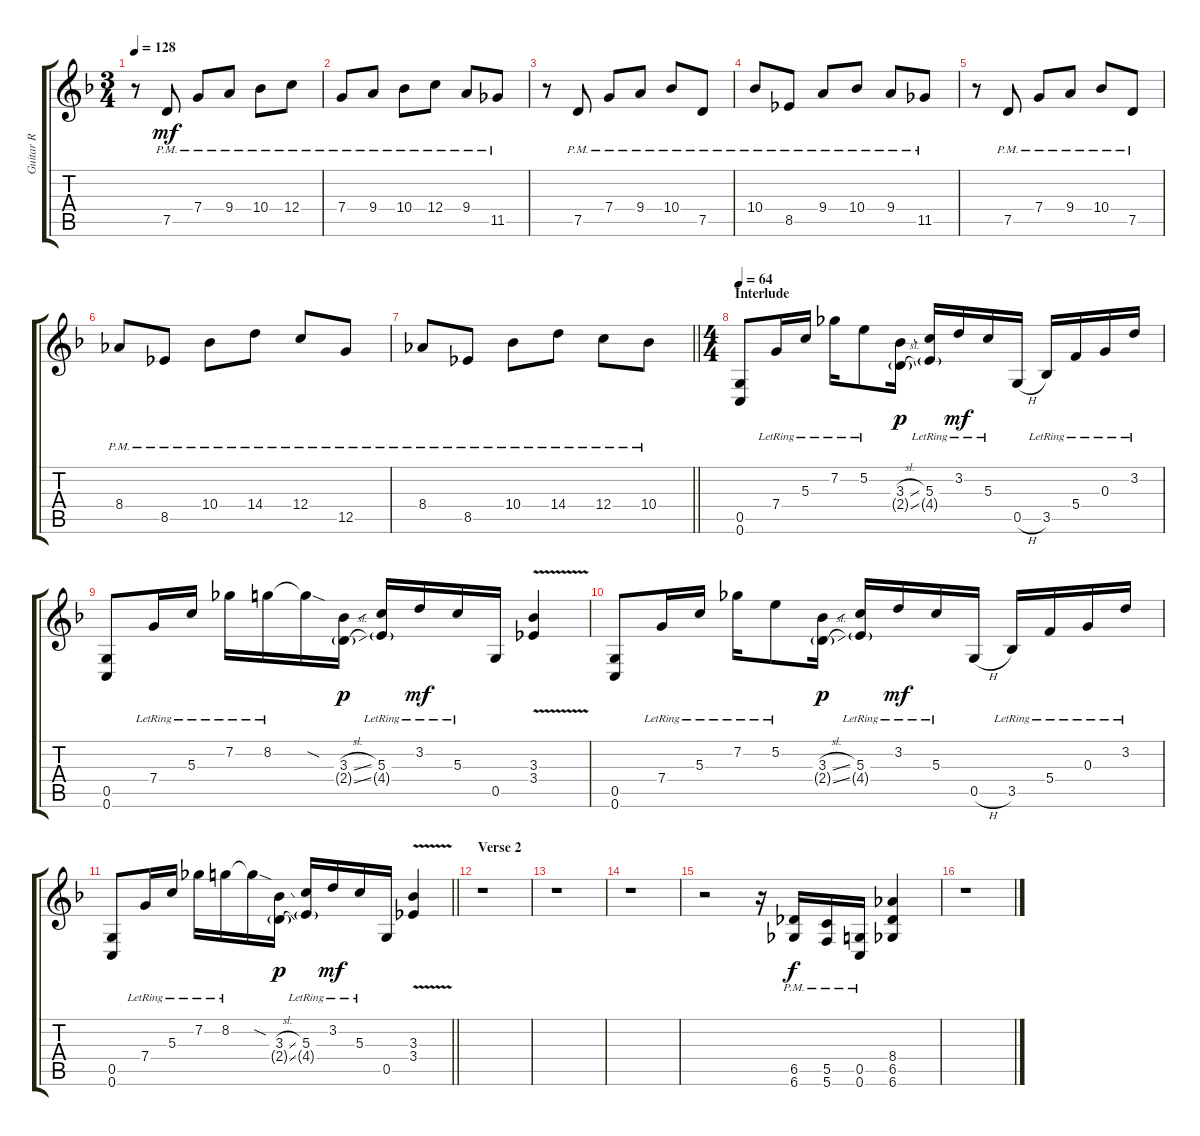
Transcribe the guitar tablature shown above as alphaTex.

\track ("Guitar R" "Guitar R") {instrument overdrivenguitar}
\staff {score tabs}
\tuning (E4 B3 G3 C3 G2 C2) {hide}
\ts (3 4)
\tempo 128
\clef g2
\ks f
r.8{dy mf} 7.5{pm}.8 7.4{pm}.8 9.4{pm}.8 10.4{pm}.8 12.4{pm}.8 |
7.4{pm}.8 9.4{pm}.8 10.4{pm}.8 12.4{pm}.8 9.4{pm}.8 11.5{pm}.8 |
r.8 7.5{pm}.8 7.4{pm}.8 9.4{pm}.8 10.4{pm}.8 7.5{pm}.8 |
10.4{pm}.8 8.5{pm}.8 9.4{pm}.8 10.4{pm}.8 9.4{pm}.8 11.5{pm}.8 |
r.8 7.5{pm}.8 7.4{pm}.8 9.4{pm}.8 10.4{pm}.8 7.5{pm}.8 |
8.4{pm}.8 8.5{pm}.8 10.4{pm}.8 14.4{pm}.8 12.4{pm}.8 12.5{pm}.8 |
\barLineRight lightlight
8.4{pm}.8 8.5{pm}.8 10.4{pm}.8 14.4{pm}.8 12.4{pm}.8 10.4{pm}.8 |
\ts (4 4)
\section ("" "Interlude")
\tempo 64
(0.5 0.6).8 7.4{lr}.16 5.3{lr}.16 7.2{lr}.16 5.2{lr}.8 (3.3{sl} 2.4{sl g}).16{dy p} (5.3{lr} 4.4{g lr}).16 3.2{lr}.16{dy mf} 5.3{lr}.16 0.5{h}.16 3.5{lr}.16 5.4{lr}.16 0.3{lr}.16 3.2{lr}.16 |
(0.5 0.6).8 7.4{lr}.16 5.3{lr}.16 7.2{lr}.16 8.2{lr}.16 8.2{sod t}.16 (3.3{sl} 2.4{sl g}).16{dy p} (5.3{lr} 4.4{g lr}).16 3.2{lr}.16{dy mf} 5.3{lr}.16 0.5.16 (3.3{v} 3.4{v}).4 |
(0.5 0.6).8 7.4{lr}.16 5.3{lr}.16 7.2{lr}.16 5.2{lr}.8 (3.3{sl} 2.4{sl g}).16{dy p} (5.3{lr} 4.4{g lr}).16 3.2{lr}.16{dy mf} 5.3{lr}.16 0.5{h}.16 3.5{lr}.16 5.4{lr}.16 0.3{lr}.16 3.2{lr}.16 |
\barLineRight lightlight
(0.5 0.6).8 7.4{lr}.16 5.3{lr}.16 7.2{lr}.16 8.2{lr}.16 8.2{sod t}.16 (3.3{sl} 2.4{sl g}).16{dy p} (5.3{lr} 4.4{g lr}).16 3.2{lr}.16{dy mf} 5.3{lr}.16 0.5.16 (3.3{v} 3.4{v}).4 |
\section ("" "Verse 2")
r.1 |
r.1 |
r.1 |
r.2 r.16 (6.5{pm} 6.6{pm}).16{dy f} (5.5{pm} 5.6{pm}).16 (0.5{pm} 0.6{pm}).16 (8.4 6.5 6.6).4 |
r.1
